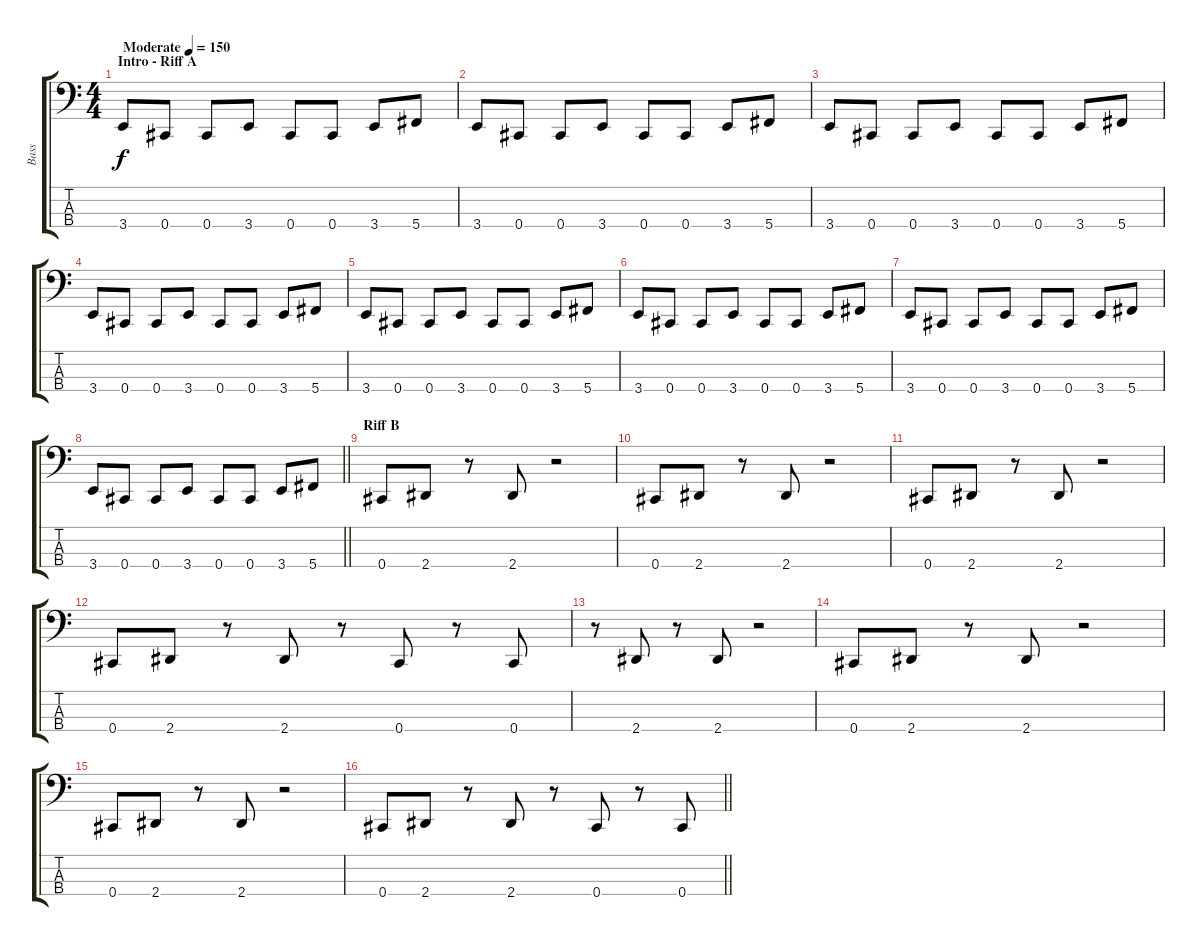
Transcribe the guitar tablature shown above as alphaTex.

\track ("Bass" "Bass") {instrument electricbasspick}
\staff {score tabs}
\tuning (Gb2 Db2 Ab1 Db1) {hide}
\ts (4 4)
\section ("" "Intro - Riff A")
\tempo (150 "Moderate")
\clef f4
\ks c
3.4.8{dy f instrument electricbasspick} 0.4.8 0.4.8 3.4.8 0.4.8 0.4.8 3.4.8 5.4.8 |
3.4.8 0.4.8 0.4.8 3.4.8 0.4.8 0.4.8 3.4.8 5.4.8 |
3.4.8 0.4.8 0.4.8 3.4.8 0.4.8 0.4.8 3.4.8 5.4.8 |
3.4.8 0.4.8 0.4.8 3.4.8 0.4.8 0.4.8 3.4.8 5.4.8 |
3.4.8 0.4.8 0.4.8 3.4.8 0.4.8 0.4.8 3.4.8 5.4.8 |
3.4.8 0.4.8 0.4.8 3.4.8 0.4.8 0.4.8 3.4.8 5.4.8 |
3.4.8 0.4.8 0.4.8 3.4.8 0.4.8 0.4.8 3.4.8 5.4.8 |
\barLineRight lightlight
3.4.8 0.4.8 0.4.8 3.4.8 0.4.8 0.4.8 3.4.8 5.4.8 |
\section ("" "Riff B")
0.4.8 2.4.8 r.8 2.4.8 r.2 |
0.4.8 2.4.8 r.8 2.4.8 r.2 |
0.4.8 2.4.8 r.8 2.4.8 r.2 |
0.4.8 2.4.8 r.8 2.4.8 r.8 0.4.8 r.8 0.4.8 |
r.8 2.4.8 r.8 2.4.8 r.2 |
0.4.8 2.4.8 r.8 2.4.8 r.2 |
0.4.8 2.4.8 r.8 2.4.8 r.2 |
\barLineRight lightlight
0.4.8 2.4.8 r.8 2.4.8 r.8 0.4.8 r.8 0.4.8
